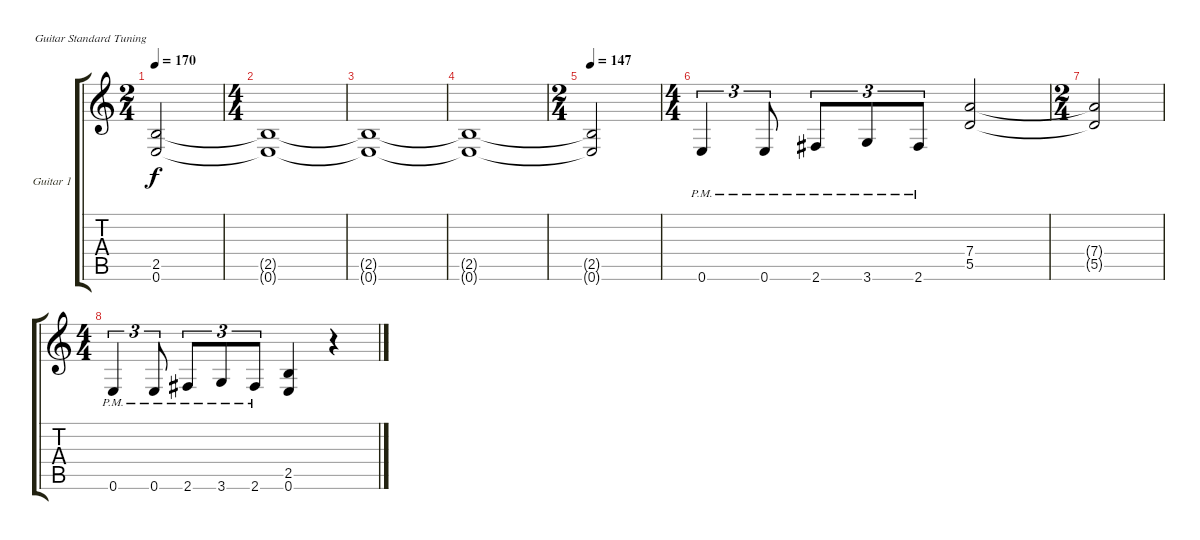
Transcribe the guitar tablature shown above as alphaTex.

\bracketExtendMode groupsimilarinstruments
\firstSystemTrackNameOrientation horizontal
\otherSystemsTrackNameOrientation horizontal
\track ("Guitar 1" "Guitar 1") {instrument distortionguitar}
\staff {score tabs}
\tuning (E4 B3 G3 D3 A2 E2)
\ts (2 4)
\tempo 170
\clef g2
\ks c
(2.5{t} 0.6{t}).2{dy f} |
\ts (4 4)
(2.5{t} 0.6{t}).1 |
(2.5{t} 0.6{t}).1 |
(2.5{t} 0.6{t}).1 |
\ts (2 4)
\tempo 147
(2.5{t} 0.6{t}).2 |
\ts (4 4)
0.6{pm}.4{tu (3 2)} 0.6{pm}.8{tu (3 2)} 2.6{pm}.8{tu (3 2)} 3.6{pm}.8{tu (3 2)} 2.6{pm}.8{tu (3 2)} (7.4 5.5).2 |
\ts (2 4)
(7.4{t} 5.5{t}).2 |
\ts (4 4)
0.6{pm}.4{tu (3 2)} 0.6{pm}.8{tu (3 2)} 2.6{pm}.8{tu (3 2)} 3.6{pm}.8{tu (3 2)} 2.6{pm}.8{tu (3 2)} (2.5 0.6).4 r.4
